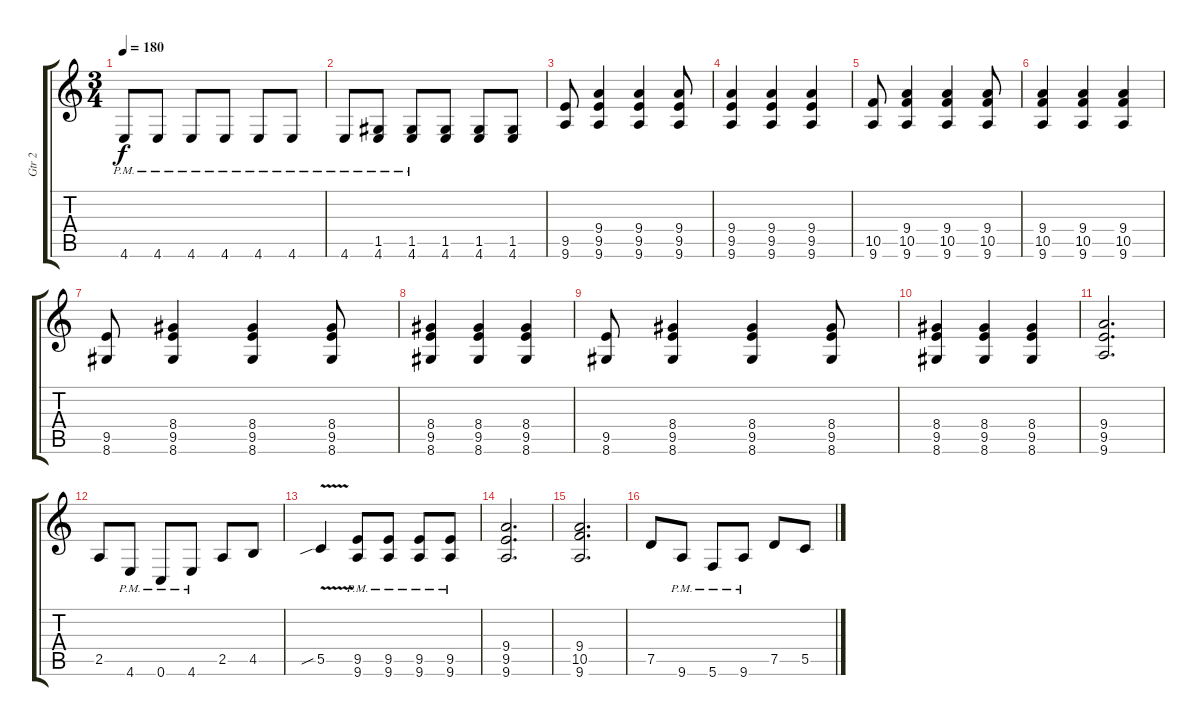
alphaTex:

\track ("Gtr 2" "Gtr 2") {instrument overdrivenguitar}
\staff {score tabs}
\tuning (D4 A3 F3 C3 G2 C2) {hide}
\ts (3 4)
\tempo 180
\clef g2
\ks c
4.6{pm}.8{dy f} 4.6{pm}.8 4.6{pm}.8 4.6{pm}.8 4.6{pm}.8 4.6{pm}.8 |
4.6{pm}.8 (1.5{pm} 4.6{pm}).8 (1.5{pm} 4.6{pm}).8 (1.5 4.6).8 (1.5 4.6).8 (1.5 4.6).8 |
(9.5 9.6).8 (9.4 9.5 9.6).4 (9.4 9.5 9.6).4 (9.4 9.5 9.6).8 |
(9.4 9.5 9.6).4 (9.4 9.5 9.6).4 (9.4 9.5 9.6).4 |
(10.5 9.6).8 (9.4 10.5 9.6).4 (9.4 10.5 9.6).4 (9.4 10.5 9.6).8 |
(9.4 10.5 9.6).4 (9.4 10.5 9.6).4 (9.4 10.5 9.6).4 |
(9.5 8.6).8 (8.4 9.5 8.6).4 (8.4 9.5 8.6).4 (8.4 9.5 8.6).8 |
(8.4 9.5 8.6).4 (8.4 9.5 8.6).4 (8.4 9.5 8.6).4 |
(9.5 8.6).8 (8.4 9.5 8.6).4 (8.4 9.5 8.6).4 (8.4 9.5 8.6).8 |
(8.4 9.5 8.6).4 (8.4 9.5 8.6).4 (8.4 9.5 8.6).4 |
(9.4 9.5 9.6).2{d} |
2.5.8 4.6{pm}.8 0.6{pm}.8 4.6{pm}.8 2.5.8 4.5.8 |
5.5{v sib}.4 (9.5{pm} 9.6{pm}).8 (9.5{pm} 9.6{pm}).8 (9.5{pm} 9.6{pm}).8 (9.5{pm} 9.6{pm}).8 |
(9.4 9.5 9.6).2{d} |
(9.4 10.5 9.6).2{d} |
7.5.8 9.6{pm}.8 5.6{pm}.8 9.6{pm}.8 7.5.8 5.5.8
